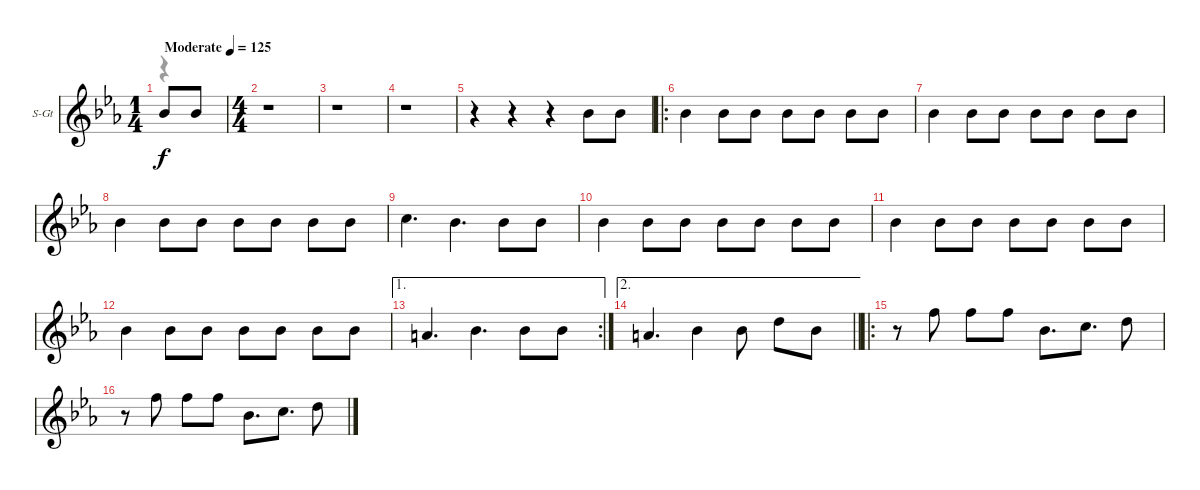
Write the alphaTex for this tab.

\bracketExtendMode groupsimilarinstruments
\firstSystemTrackNameOrientation horizontal
\otherSystemsTrackNameOrientation horizontal
\track ("Дорожка 2" "S-Gt") {instrument violin}
\staff {score}
\tuning (E4 B3 G3 D3 A2 E2)
\displaytranspose 12
\voice
\ts (1 4)
\beaming (8 2)
\tempo (125 "Moderate")
\clef g2
\ks eb
3.3.8{dy f instrument violin} 3.3.8 |
\ts (4 4)
\beaming (8 2 2 2 2)
r.1 |
r.1 |
r.1 |
r.4 r.4 r.4 3.3.8 3.3.8 |
\ro
8.4.4 3.3.8 3.3.8 3.3.8 3.3.8 3.3.8 8.4.8 |
3.3.4 3.3.8 3.3.8 3.3.8 3.3.8 3.3.8 8.4.8 |
3.3.4 3.3.8 3.3.8 3.3.8 3.3.8 3.3.8 8.4.8 |
1.2.4{d} 3.3.4{d} 3.3.8 3.3.8 |
3.3.4 3.3.8 3.3.8 3.3.8 3.3.8 3.3.8 8.4.8 |
3.3.4 3.3.8 3.3.8 3.3.8 3.3.8 3.3.8 8.4.8 |
3.3.4 3.3.8 3.3.8 3.3.8 3.3.8 3.3.8 8.4.8 |
\ae 1
\rc 2
2.3.4{d} 3.3.4{d} 3.3.8 3.3.8 |
\ae 2
\barLineRight lightlight
2.3.4{d} 3.3.4 3.3.8 3.2.8 3.3.8 |
\ro
r.8 1.1.8 1.1.8 1.1.8 3.3.8{d} 1.2.8{d} 3.2.8 |
r.8 1.1.8 1.1.8 1.1.8 3.3.8{d} 1.2.8{d} 3.2.8
\voice
\clef g2
\ottava regular
\simile none
\ks eb
r.4{dy mf} |
|
|
|
|
|
|
|
|
|
|
|
|
\barLineRight lightlight
|
|
